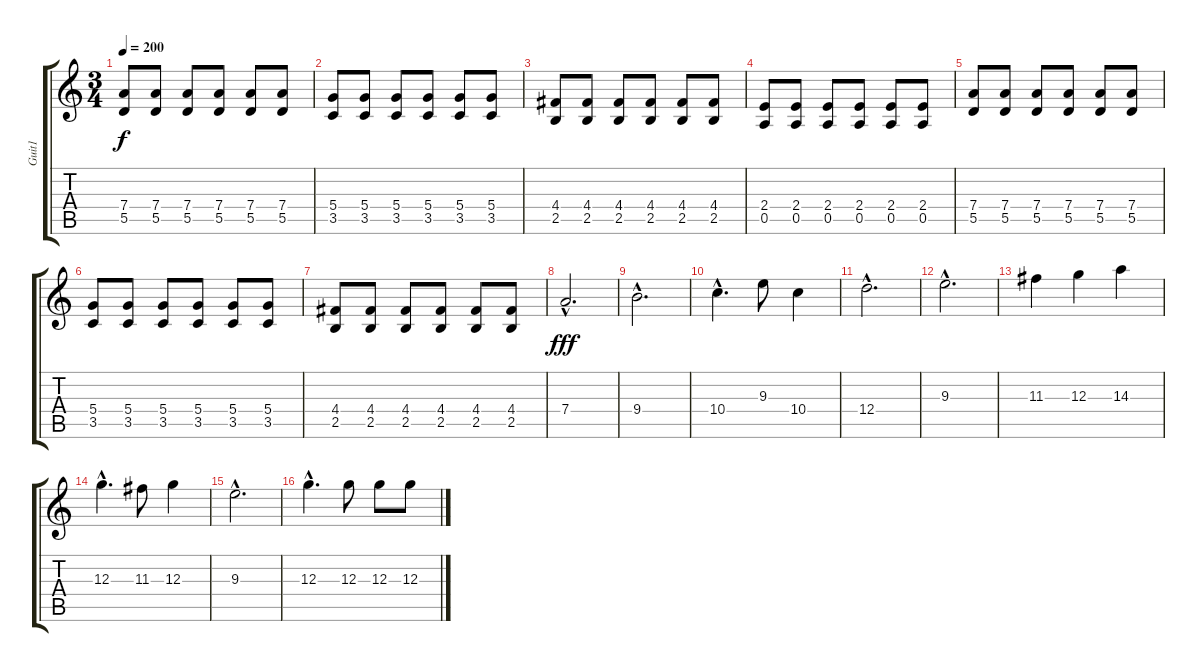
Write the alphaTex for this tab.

\track ("Guit1" "Guit1") {instrument distortionguitar}
\staff {score tabs}
\tuning (E4 B3 G3 D3 A2 E2) {hide}
\ts (3 4)
\tempo 200
\clef g2
\ks c
(7.4 5.5).8{dy f} (7.4 5.5).8 (7.4 5.5).8 (7.4 5.5).8 (7.4 5.5).8 (7.4 5.5).8 |
(5.4 3.5).8 (5.4 3.5).8 (5.4 3.5).8 (5.4 3.5).8 (5.4 3.5).8 (5.4 3.5).8 |
(4.4 2.5).8 (4.4 2.5).8 (4.4 2.5).8 (4.4 2.5).8 (4.4 2.5).8 (4.4 2.5).8 |
(2.4 0.5).8{instrument distortionguitar} (2.4 0.5).8 (2.4 0.5).8 (2.4 0.5).8 (2.4 0.5).8 (2.4 0.5).8 |
(7.4 5.5).8 (7.4 5.5).8 (7.4 5.5).8 (7.4 5.5).8 (7.4 5.5).8 (7.4 5.5).8 |
(5.4 3.5).8 (5.4 3.5).8 (5.4 3.5).8 (5.4 3.5).8 (5.4 3.5).8 (5.4 3.5).8 |
(4.4 2.5).8 (4.4 2.5).8 (4.4 2.5).8 (4.4 2.5).8 (4.4 2.5).8 (4.4 2.5).8 |
7.4{hac}.2{d dy fff instrument overdrivenguitar} |
9.4{hac}.2{d} |
10.4{hac}.4{d} 9.3.8 10.4.4 |
12.4{hac}.2{d} |
9.3{hac}.2{d} |
11.3.4 12.3.4 14.3.4 |
12.3{hac}.4{d} 11.3.8 12.3.4 |
9.3{hac}.2{d} |
12.3{hac}.4{d} 12.3.8 12.3.8 12.3.8
